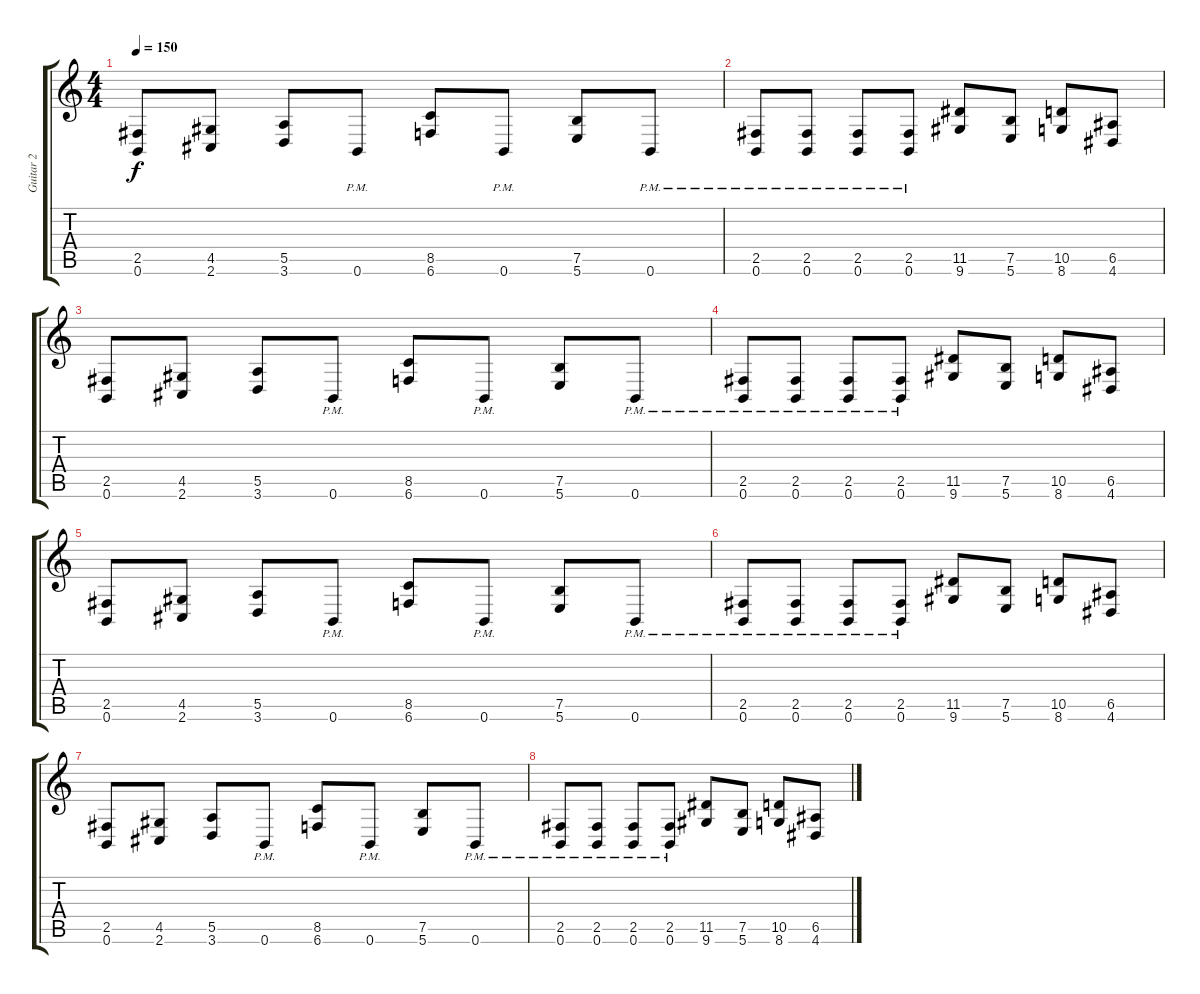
\track ("Guitar 2" "Guitar 2") {instrument overdrivenguitar}
\staff {score tabs}
\tuning (B3 Gb3 D3 A2 E2 B1) {hide}
\ts (4 4)
\tempo 150
\clef g2
\ks c
(2.5 0.6).8{dy f} (4.5 2.6).8 (5.5 3.6).8 0.6{pm}.8 (8.5 6.6).8 0.6{pm}.8 (7.5 5.6).8 0.6{pm}.8 |
(2.5{pm} 0.6{pm}).8 (2.5{pm} 0.6{pm}).8 (2.5{pm} 0.6{pm}).8 (2.5{pm} 0.6{pm}).8 (11.5 9.6).8 (7.5 5.6).8 (10.5 8.6).8 (6.5 4.6).8 |
(2.5 0.6).8 (4.5 2.6).8 (5.5 3.6).8 0.6{pm}.8 (8.5 6.6).8 0.6{pm}.8 (7.5 5.6).8 0.6{pm}.8 |
(2.5{pm} 0.6{pm}).8 (2.5{pm} 0.6{pm}).8 (2.5{pm} 0.6{pm}).8 (2.5{pm} 0.6{pm}).8 (11.5 9.6).8 (7.5 5.6).8 (10.5 8.6).8 (6.5 4.6).8 |
(2.5 0.6).8 (4.5 2.6).8 (5.5 3.6).8 0.6{pm}.8 (8.5 6.6).8 0.6{pm}.8 (7.5 5.6).8 0.6{pm}.8 |
(2.5{pm} 0.6{pm}).8 (2.5{pm} 0.6{pm}).8 (2.5{pm} 0.6{pm}).8 (2.5{pm} 0.6{pm}).8 (11.5 9.6).8 (7.5 5.6).8 (10.5 8.6).8 (6.5 4.6).8 |
(2.5 0.6).8 (4.5 2.6).8 (5.5 3.6).8 0.6{pm}.8 (8.5 6.6).8 0.6{pm}.8 (7.5 5.6).8 0.6{pm}.8 |
(2.5{pm} 0.6{pm}).8 (2.5{pm} 0.6{pm}).8 (2.5{pm} 0.6{pm}).8 (2.5{pm} 0.6{pm}).8 (11.5 9.6).8 (7.5 5.6).8 (10.5 8.6).8 (6.5 4.6).8
